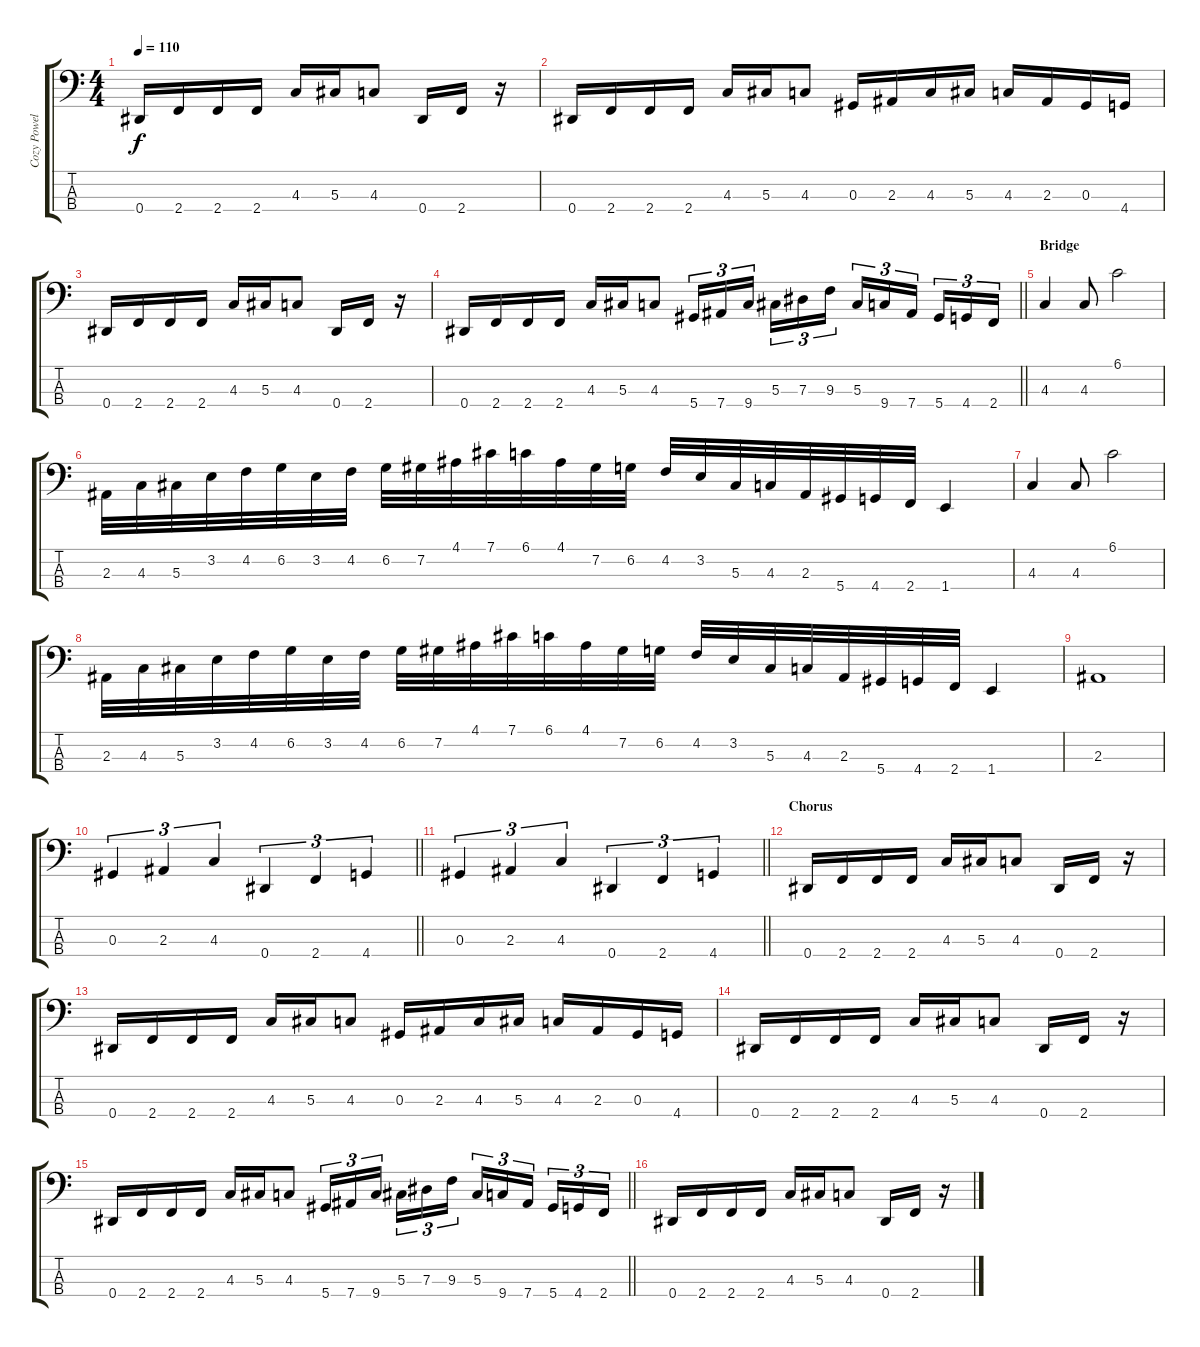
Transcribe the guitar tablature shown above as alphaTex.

\track ("Cozy Powell" "Cozy Powel") {instrument electricbassfinger}
\staff {score tabs}
\tuning (Gb2 Db2 Ab1 Eb1) {hide}
\ts (4 4)
\tempo 110
\clef f4
\ks c
0.4.16{dy f} 2.4.16 2.4.16 2.4.16 4.3.16 5.3.16 4.3.8 0.4.16 2.4.16 r.16 |
0.4.16 2.4.16 2.4.16 2.4.16 4.3.16 5.3.16 4.3.8 0.3.16 2.3.16 4.3.16 5.3.16 4.3.16 2.3.16 0.3.16 4.4.16 |
0.4.16 2.4.16 2.4.16 2.4.16 4.3.16 5.3.16 4.3.8 0.4.16 2.4.16 r.16 |
\barLineRight lightlight
0.4.16 2.4.16 2.4.16 2.4.16 4.3.16 5.3.16 4.3.8 5.4.16{tu (3 2)} 7.4.16{tu (3 2)} 9.4.16{tu (3 2) beam splitsecondary} 5.3.16{tu (3 2)} 7.3.16{tu (3 2)} 9.3.16{tu (3 2)} 5.3.16{tu (3 2)} 9.4.16{tu (3 2)} 7.4.16{tu (3 2) beam splitsecondary} 5.4.16{tu (3 2)} 4.4.16{tu (3 2)} 2.4.16{tu (3 2)} |
\section ("" "Bridge")
4.3.4 4.3.8 6.1.2 |
2.3.32 4.3.32 5.3.32 3.2.32 4.2.32 6.2.32 3.2.32 4.2.32 6.2.32 7.2.32 4.1.32 7.1.32 6.1.32 4.1.32 7.2.32 6.2.32 4.2.32 3.2.32 5.3.32 4.3.32 2.3.32 5.4.32 4.4.32 2.4.32 1.4.4 |
4.3.4 4.3.8 6.1.2 |
2.3.32 4.3.32 5.3.32 3.2.32 4.2.32 6.2.32 3.2.32 4.2.32 6.2.32 7.2.32 4.1.32 7.1.32 6.1.32 4.1.32 7.2.32 6.2.32 4.2.32 3.2.32 5.3.32 4.3.32 2.3.32 5.4.32 4.4.32 2.4.32 1.4.4 |
2.3.1 |
\barLineRight lightlight
0.3.4{tu (3 2)} 2.3.4{tu (3 2)} 4.3.4{tu (3 2)} 0.4.4{tu (3 2)} 2.4.4{tu (3 2)} 4.4.4{tu (3 2)} |
\barLineRight lightlight
0.3.4{tu (3 2)} 2.3.4{tu (3 2)} 4.3.4{tu (3 2)} 0.4.4{tu (3 2)} 2.4.4{tu (3 2)} 4.4.4{tu (3 2)} |
\section ("" "Chorus")
0.4.16 2.4.16 2.4.16 2.4.16 4.3.16 5.3.16 4.3.8 0.4.16 2.4.16 r.16 |
0.4.16 2.4.16 2.4.16 2.4.16 4.3.16 5.3.16 4.3.8 0.3.16 2.3.16 4.3.16 5.3.16 4.3.16 2.3.16 0.3.16 4.4.16 |
0.4.16 2.4.16 2.4.16 2.4.16 4.3.16 5.3.16 4.3.8 0.4.16 2.4.16 r.16 |
\barLineRight lightlight
0.4.16 2.4.16 2.4.16 2.4.16 4.3.16 5.3.16 4.3.8 5.4.16{tu (3 2)} 7.4.16{tu (3 2)} 9.4.16{tu (3 2) beam splitsecondary} 5.3.16{tu (3 2)} 7.3.16{tu (3 2)} 9.3.16{tu (3 2)} 5.3.16{tu (3 2)} 9.4.16{tu (3 2)} 7.4.16{tu (3 2) beam splitsecondary} 5.4.16{tu (3 2)} 4.4.16{tu (3 2)} 2.4.16{tu (3 2)} |
0.4.16 2.4.16 2.4.16 2.4.16 4.3.16 5.3.16 4.3.8 0.4.16 2.4.16 r.16
